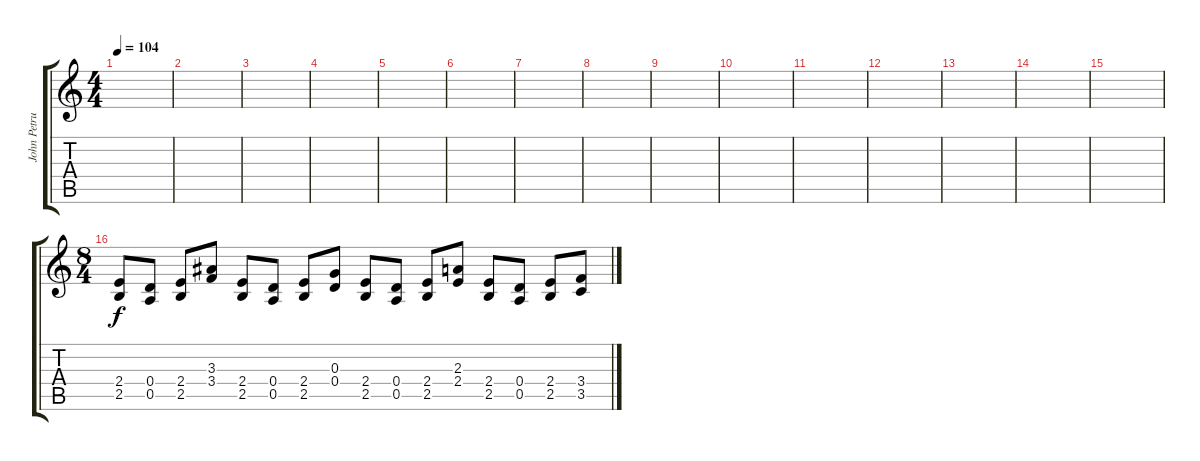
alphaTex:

\track ("John Petrucci " "John Petru") {instrument distortionguitar}
\staff {score tabs}
\tuning (E4 B3 G3 D3 A2 E2) {hide}
\ts (4 4)
\tempo 104
\clef g2
\ks c
|
|
|
|
|
|
|
|
|
|
|
|
|
|
|
\ts (8 4)
(2.4 2.5).8 (0.4 0.5).8 (2.4 2.5).8 (3.3 3.4).8 (2.4 2.5).8 (0.4 0.5).8 (2.4 2.5).8 (0.3 0.4).8 (2.4 2.5).8 (0.4 0.5).8 (2.4 2.5).8 (2.3 2.4).8 (2.4 2.5).8 (0.4 0.5).8 (2.4 2.5).8 (3.4 3.5).8
